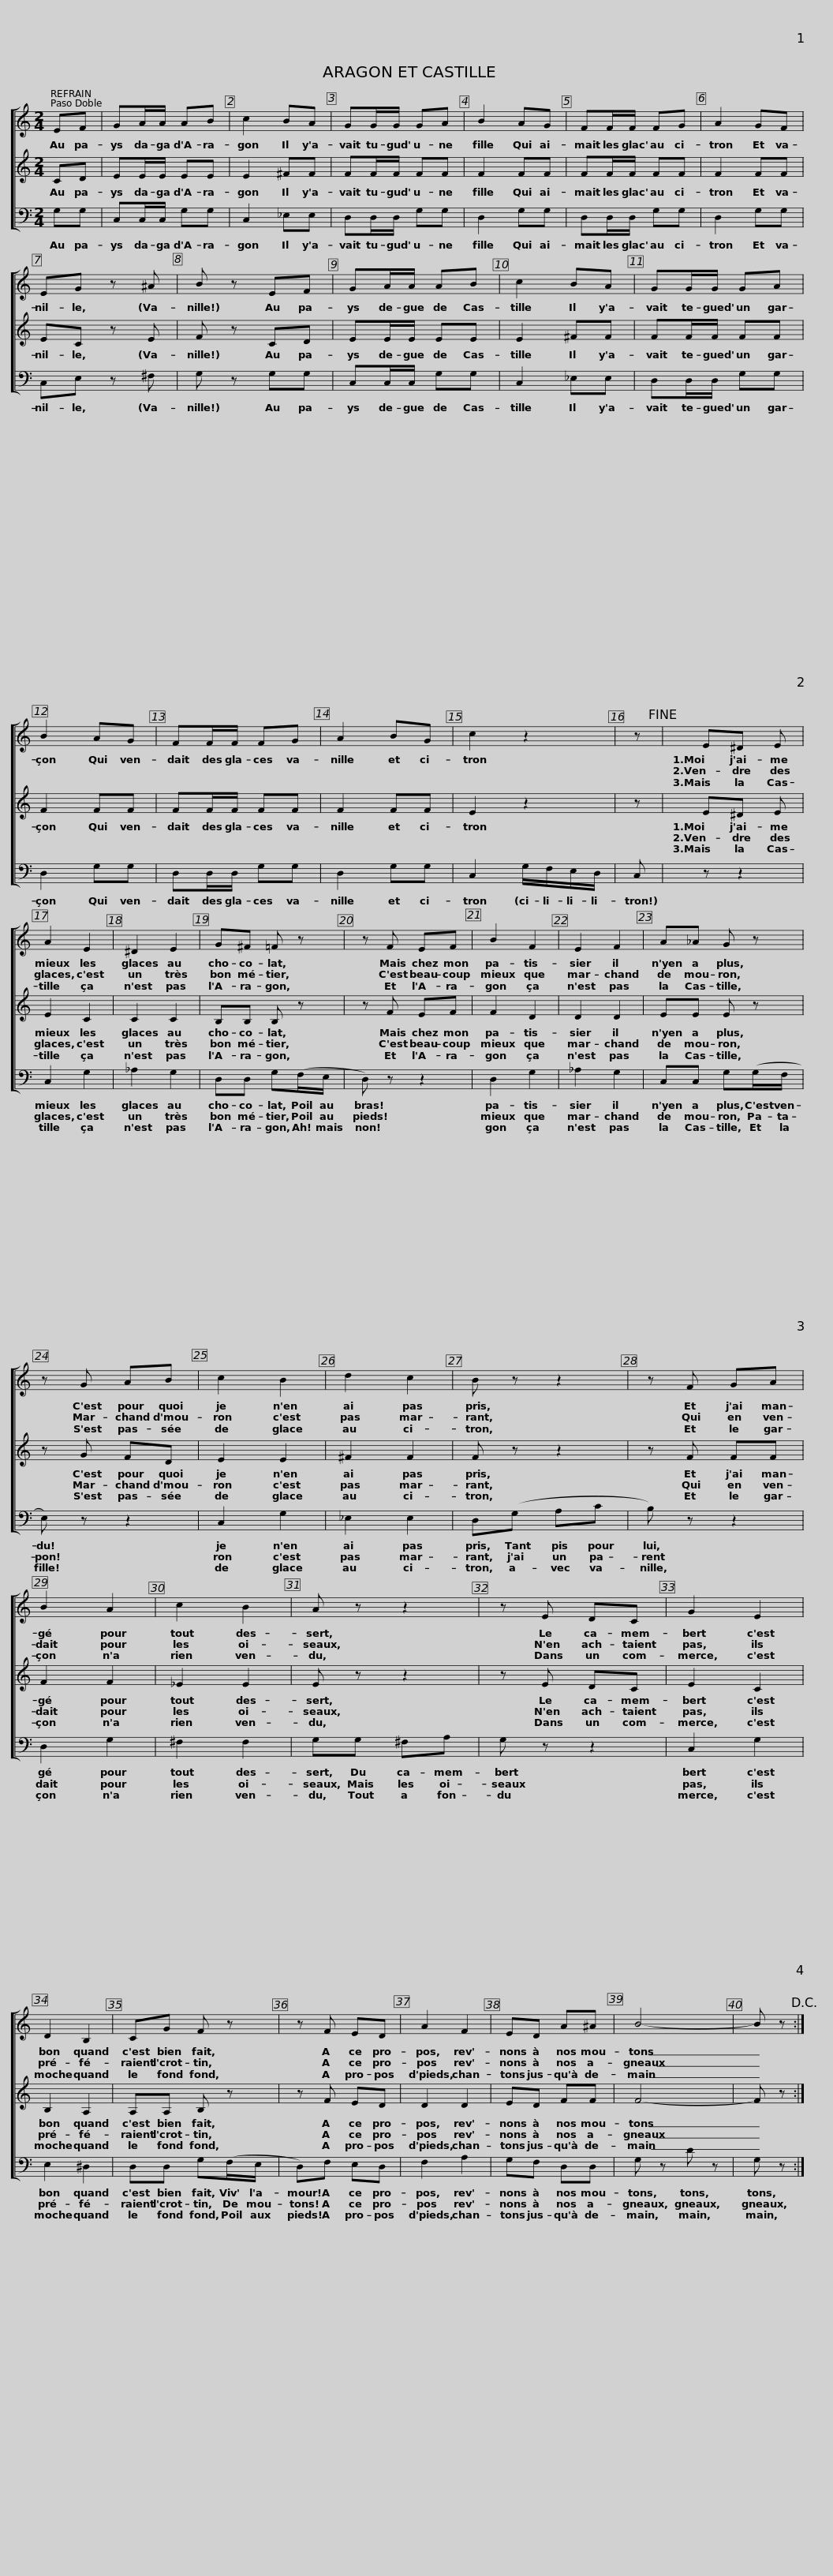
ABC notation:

X:1
%%score [ 1 2 3 ]
L:1/8
M:2/4
I:linebreak $
K:C
V:1 treble
V:2 treble
V:3 bass
V:1
 EF | GA/A/ AB | c2 BA | GG/G/ GA | B2 AG | %5
 FF/F/ FG | A2 GF | EG z ^A | B z EF |$ GA/A/ AB | %10
 c2 BA | GG/G/ GA | B2 AG | FF/F/ FG | A2 BG | %15
 c2 z2 | z!fine! | E^D E |$ A2 E2 | ^D2 E2 | %20
 G^F =F z | z F EF | B2 F2 | E2 F2 | A_A G z |$ %25
 z G AB | c2 B2 | d2 c2 | B z z2 | z F GA | %30
 B2 A2 | c2 B2 | A z z2 |$ z E DC | G2 E2 | %35
 D2 B,2 | CG F z | z F ED | A2 F2 | ED A^A |$ %40
 B4- | B z!D.C.! :| %42
V:2
 CD | EE/E/ EE | E2 ^FF | FF/F/ FF | F2 FF | %5
 FF/F/ FF | F2 FF | EC z E | F z CD |$ EE/E/ EE | %10
 E2 ^FF | FF/F/ FF | F2 FF | FF/F/ FF | F2 FF | %15
 E2 z2 | z | E^D E |$ E2 C2 | C2 C2 | %20
 B,B, B, z | z F EF | F2 D2 | D2 D2 | EE E z |$ %25
 z G FD | E2 E2 | ^F2 F2 | F z z2 | z F FF | %30
 F2 F2 | _E2 E2 | E z z2 |$ z E DC | E2 C2 | %35
 B,2 A,2 | A,A, B, z | z F ED | D2 D2 | ED FF |$ %40
 F4- | F z :| %42
V:3
 G,G, | C,C,/C,/ G,G, | C,2 _E,E, | D,D,/D,/ G,G, | D,2 G,G, | %5
 D,D,/D,/ G,G, | D,2 G,G, | C,E, z ^F, | G, z G,G, |$ C,C,/C,/ G,G, | %10
 C,2 _E,E, | D,D,/D,/ G,G, | D,2 G,G, | D,D,/D,/ G,G, | D,2 G,G, | %15
 C,2 G,/F,/E,/D,/ | C, | z z2 |$ C,2 G,2 | _A,2 G,2 | %20
 D,D, G,(F,/E,/ | D,) z z2 | D,2 G,2 | _A,2 G,2 | C,C, G,(G,/F,/ |$ %25
 E,) z z2 | C,2 G,2 | _E,2 E,2 | D,(G, A,C | B,) z z2 | %30
 D,2 G,2 | ^F,2 F,2 | G,G, ^F,A, |$ G, z z2 | C,2 G,2 | %35
 E,2 ^D,2 | D,D, G,(F,/E,/ | D,)F, E,D, | F,2 A,2 | G,F, D,D, |$ %40
 G, z D z | G, z :| %42
